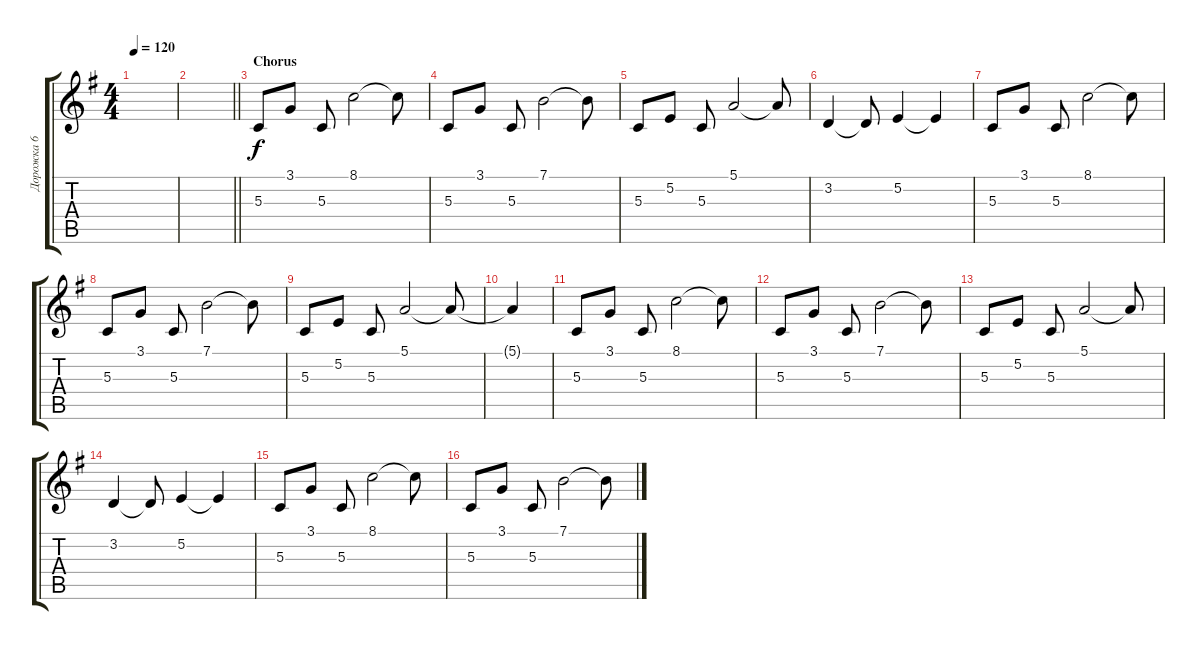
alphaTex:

\track ("Дорожка 6" "Дорожка 6") {instrument fx4atmosphere bank 1}
\staff {score tabs}
\tuning (E4 B3 G3 D3 A2 E2) {hide}
\ts (4 4)
\tempo 120
\clef g2
\ks g
|
\barLineRight lightlight
|
\section ("" "Chorus")
5.3.8{instrument lead2sawtooth} 3.1.8 5.3.8 8.1.2 8.1{t}.8 |
5.3.8 3.1.8 5.3.8 7.1.2 7.1{t}.8 |
5.3.8 5.2.8 5.3.8 5.1.2 5.1{t}.8 |
3.2.4 3.2{t}.8 5.2.4 5.2{t}.4 |
5.3.8 3.1.8 5.3.8 8.1.2 8.1{t}.8 |
5.3.8 3.1.8 5.3.8 7.1.2 7.1{t}.8 |
5.3.8 5.2.8 5.3.8 5.1.2 5.1{t}.8 |
5.1{t}.4 |
5.3.8{instrument lead2sawtooth} 3.1.8 5.3.8 8.1.2 8.1{t}.8 |
5.3.8 3.1.8 5.3.8 7.1.2 7.1{t}.8 |
5.3.8 5.2.8 5.3.8 5.1.2 5.1{t}.8 |
3.2.4 3.2{t}.8 5.2.4 5.2{t}.4 |
5.3.8 3.1.8 5.3.8 8.1.2 8.1{t}.8 |
5.3.8 3.1.8 5.3.8 7.1.2 7.1{t}.8
